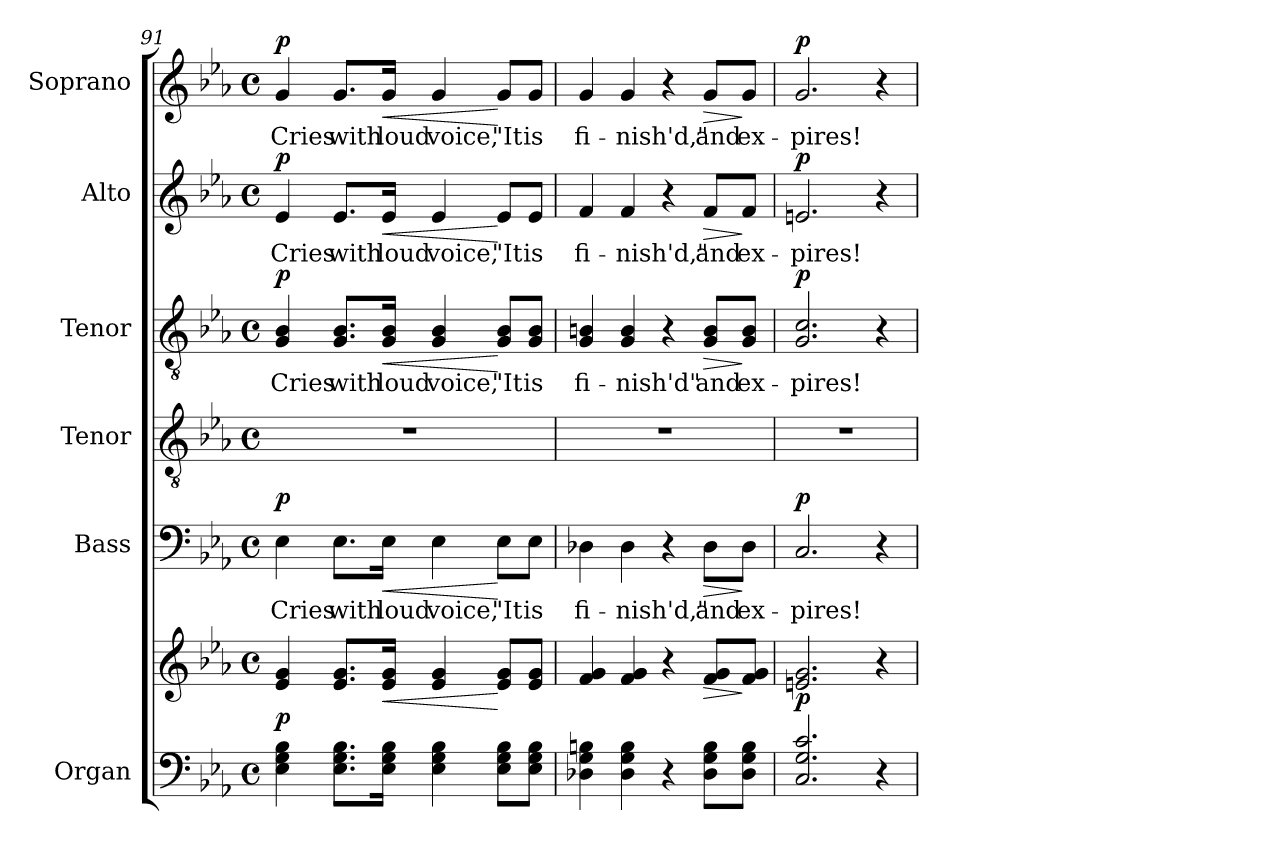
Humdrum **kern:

**kern	**kern	**dynam	**kern	**text	**dynam	**kern	**kern	**text	**dynam	**kern	**text	**dynam	**kern	**text	**dynam
*part6	*part6	*part6	*part5	*part5	*part5	*part4	*part3	*part3	*part3	*part2	*part2	*part2	*part1	*part1	*part1
*staff7	*staff6	*staff6/7	*staff5	*staff5	*staff5	*staff4	*staff3	*staff3	*staff3	*staff2	*staff2	*staff2	*staff1	*staff1	*staff1
*I"Organ	*	*	*I"Bass	*	*	*I"Tenor	*I"Tenor	*	*	*I"Alto	*	*	*I"Soprano	*	*
*I'Org.	*	*	*I'B.	*	*	*I'T.	*I'T.	*	*	*I'A.	*	*	*I'S.	*	*
*clefF4	*clefG2	*	*clefF4	*	*	*clefGv2	*clefGv2	*	*	*clefG2	*	*	*clefG2	*	*
*	*	*	*	*	*	*ITrd7c12	*ITrd7c12	*	*	*	*	*	*	*	*
*k[b-e-a-]	*k[b-e-a-]	*	*k[b-e-a-]	*	*	*k[b-e-a-]	*k[b-e-a-]	*	*	*k[b-e-a-]	*	*	*k[b-e-a-]	*	*
*E-:	*E-:	*	*E-:	*	*	*E-:	*E-:	*	*	*E-:	*	*	*E-:	*	*
*M4/4	*M4/4	*	*M4/4	*	*	*M4/4	*M4/4	*	*	*M4/4	*	*	*M4/4	*	*
*met(c)	*met(c)	*	*met(c)	*	*	*met(c)	*met(c)	*	*	*met(c)	*	*	*met(c)	*	*
=91	=91	=91	=91	=91	=91	=91	=91	=91	=91	=91	=91	=91	=91	=91	=91
!	!	!	!	!LO:LY:b:color=#000000	!	!	!	!	!	!	!	!	!	!	!
!	!	!	!	!	!	!	!	!LO:LY:b:color=#000000	!	!	!	!	!	!	!
!	!	!	!	!	!	!	!	!	!	!	!LO:LY:b:color=#000000	!	!	!	!
!	!	!	!	!	!	!	!	!	!	!	!	!	!	!LO:LY:b:color=#000000	!
4E-i\ 4Gi 4B-i	4e-i/ 4gi	p	4E-i\	Cries	p	1r	4GGi/ 4BB-i	Cries	p	4e-i/	Cries	p	4gi/	Cries	p
!	!	!	!	!LO:LY:b:color=#000000	!	!	!	!	!	!	!	!	!	!	!
!	!	!	!	!	!	!	!	!LO:LY:b:color=#000000	!	!	!	!	!	!	!
!	!	!	!	!	!	!	!	!	!	!	!LO:LY:b:color=#000000	!	!	!	!
!	!	!	!	!	!	!	!	!	!	!	!	!	!	!LO:LY:b:color=#000000	!
8.E-i\ 8.Gi 8.B-iL	8.e-i/ 8.giL	.	8.E-i\L	with	.	.	8.GGi/ 8.BB-iL	with	.	8.e-i/L	with	.	8.gi/L	with	.
!	!	!LO:HP:b	!	!	!	!	!	!	!	!	!	!	!	!	!
!	!	!	!	!LO:LY:b:color=#000000	!LO:HP:b	!	!	!	!	!	!	!	!	!	!
!	!	!	!	!	!	!	!	!LO:LY:b:color=#000000	!LO:HP:b	!	!	!	!	!	!
!	!	!	!	!	!	!	!	!	!	!	!LO:LY:b:color=#000000	!LO:HP:b	!	!	!
!	!	!	!	!	!	!	!	!	!	!	!	!	!	!LO:LY:b:color=#000000	!LO:HP:b
16E-i\ 16Gi 16B-iJk	16e-i/ 16giJk	<	16E-i\Jk	loud	<	.	16GGi/ 16BB-iJk	loud	<	16e-i/Jk	loud	<	16gi/Jk	loud	<
!	!	!	!	!LO:LY:b:color=#000000	!	!	!	!	!	!	!	!	!	!	!
!	!	!	!	!	!	!	!	!LO:LY:b:color=#000000	!	!	!	!	!	!	!
!	!	!	!	!	!	!	!	!	!	!	!LO:LY:b:color=#000000	!	!	!	!
!	!	!	!	!	!	!	!	!	!	!	!	!	!	!LO:LY:b:color=#000000	!
4E-i\ 4Gi 4B-i	4e-i/ 4gi	.	4E-i\	voice,	.	.	4GGi/ 4BB-i	voice,	.	4e-i/	voice,	.	4gi/	voice,	.
!	!	!	!	!LO:LY:b:color=#000000	!	!	!	!	!	!	!	!	!	!	!
!	!	!	!	!	!	!	!	!LO:LY:b:color=#000000	!	!	!	!	!	!	!
!	!	!	!	!	!	!	!	!	!	!	!LO:LY:b:color=#000000	!	!	!	!
!	!	!	!	!	!	!	!	!	!	!	!	!	!	!LO:LY:b:color=#000000	!
8E-i\ 8Gi 8B-iL	8e-i/ 8giL	[	8E-i\L	"It	[	.	8GGi/ 8BB-iL	"It	[	8e-i/L	"It	[	8gi/L	"It	[
!	!	!	!	!LO:LY:b:color=#000000	!	!	!	!	!	!	!	!	!	!	!
!	!	!	!	!	!	!	!	!LO:LY:b:color=#000000	!	!	!	!	!	!	!
!	!	!	!	!	!	!	!	!	!	!	!LO:LY:b:color=#000000	!	!	!	!
!	!	!	!	!	!	!	!	!	!	!	!	!	!	!LO:LY:b:color=#000000	!
8E-i\ 8Gi 8B-iJ	8e-i/ 8giJ	.	8E-i\J	is	.	.	8GGi/ 8BB-iJ	is	.	8e-i/J	is	.	8gi/J	is	.
=92	=92	=92	=92	=92	=92	=92	=92	=92	=92	=92	=92	=92	=92	=92	=92
!	!	!	!	!LO:LY:b:color=#000000	!	!	!	!	!	!	!	!	!	!	!
!	!	!	!	!	!	!	!	!LO:LY:b:color=#000000	!	!	!	!	!	!	!
!	!	!	!	!	!	!	!	!	!	!	!LO:LY:b:color=#000000	!	!	!	!
!	!	!	!	!	!	!	!	!	!	!	!	!	!	!LO:LY:b:color=#000000	!
4D-Xi\ 4Gi 4Bni	4fi/ 4gi	.	4D-Xi\	fi-	.	1r	4GGi/ 4BBni	fi-	.	4fi/	fi-	.	4gi/	fi-	.
!	!	!	!	!LO:LY:b:color=#000000	!	!	!	!	!	!	!	!	!	!	!
!	!	!	!	!	!	!	!	!LO:LY:b:color=#000000	!	!	!	!	!	!	!
!	!	!	!	!	!	!	!	!	!	!	!LO:LY:b:color=#000000	!	!	!	!
!	!	!	!	!	!	!	!	!	!	!	!	!	!	!LO:LY:b:color=#000000	!
4D-i\ 4Gi 4Bi	4fi/ 4gi	.	4D-i\	-nish'd,"	.	.	4GGi/ 4BBi	-nish'd"	.	4fi/	-nish'd,"	.	4gi/	-nish'd,"	.
4r	4r	.	4r	.	.	.	4r	.	.	4r	.	.	4r	.	.
!	!	!LO:HP:b	!	!	!	!	!	!	!	!	!	!	!	!	!
!	!	!	!	!LO:LY:b:color=#000000	!LO:HP:b	!	!	!	!	!	!	!	!	!	!
!	!	!	!	!	!	!	!	!LO:LY:b:color=#000000	!LO:HP:b	!	!	!	!	!	!
!	!	!	!	!	!	!	!	!	!	!	!LO:LY:b:color=#000000	!LO:HP:b	!	!	!
!	!	!	!	!	!	!	!	!	!	!	!	!	!	!LO:LY:b:color=#000000	!LO:HP:b
8D-i\ 8Gi 8BiL	8fi/ 8giL	>	8D-i\L	and	>	.	8GGi/ 8BBiL	and	>	8fi/L	and	>	8gi/L	and	>
!	!	!	!	!LO:LY:b:color=#000000	!	!	!	!	!	!	!	!	!	!	!
!	!	!	!	!	!	!	!	!LO:LY:b:color=#000000	!	!	!	!	!	!	!
!	!	!	!	!	!	!	!	!	!	!	!LO:LY:b:color=#000000	!	!	!	!
!	!	!	!	!	!	!	!	!	!	!	!	!	!	!LO:LY:b:color=#000000	!
8D-i\ 8Gi 8BiJ	8fi/ 8giJ	]	8D-i\J	ex-	]	.	8GGi/ 8BBiJ	ex-	]	8fi/J	ex-	]	8gi/J	ex-	]
!!LO:LB:g=z
=93	=93	=93	=93	=93	=93	=93	=93	=93	=93	=93	=93	=93	=93	=93	=93
!	!	!	!	!LO:LY:b:color=#000000	!	!	!	!	!	!	!	!	!	!	!
!	!	!	!	!	!	!	!	!LO:LY:b:color=#000000	!	!	!	!	!	!	!
!	!	!	!	!	!	!	!	!	!	!	!LO:LY:b:color=#000000	!	!	!	!
!	!	!	!	!	!	!	!	!	!	!	!	!	!	!LO:LY:b:color=#000000	!
2.Ci/ 2.Gi 2.ci	2.eni/ 2.gi	p	2.Ci/	-pires!	p	1r	2.GGi/ 2.Ci	-pires!	p	2.eni/	-pires!	p	2.gi/	-pires!	p
4r	4r	.	4r	.	.	.	4r	.	.	4r	.	.	4r	.	.
=	=	=	=	=	=	=	=	=	=	=	=	=	=	=	=
*-	*-	*-	*-	*-	*-	*-	*-	*-	*-	*-	*-	*-	*-	*-	*-
